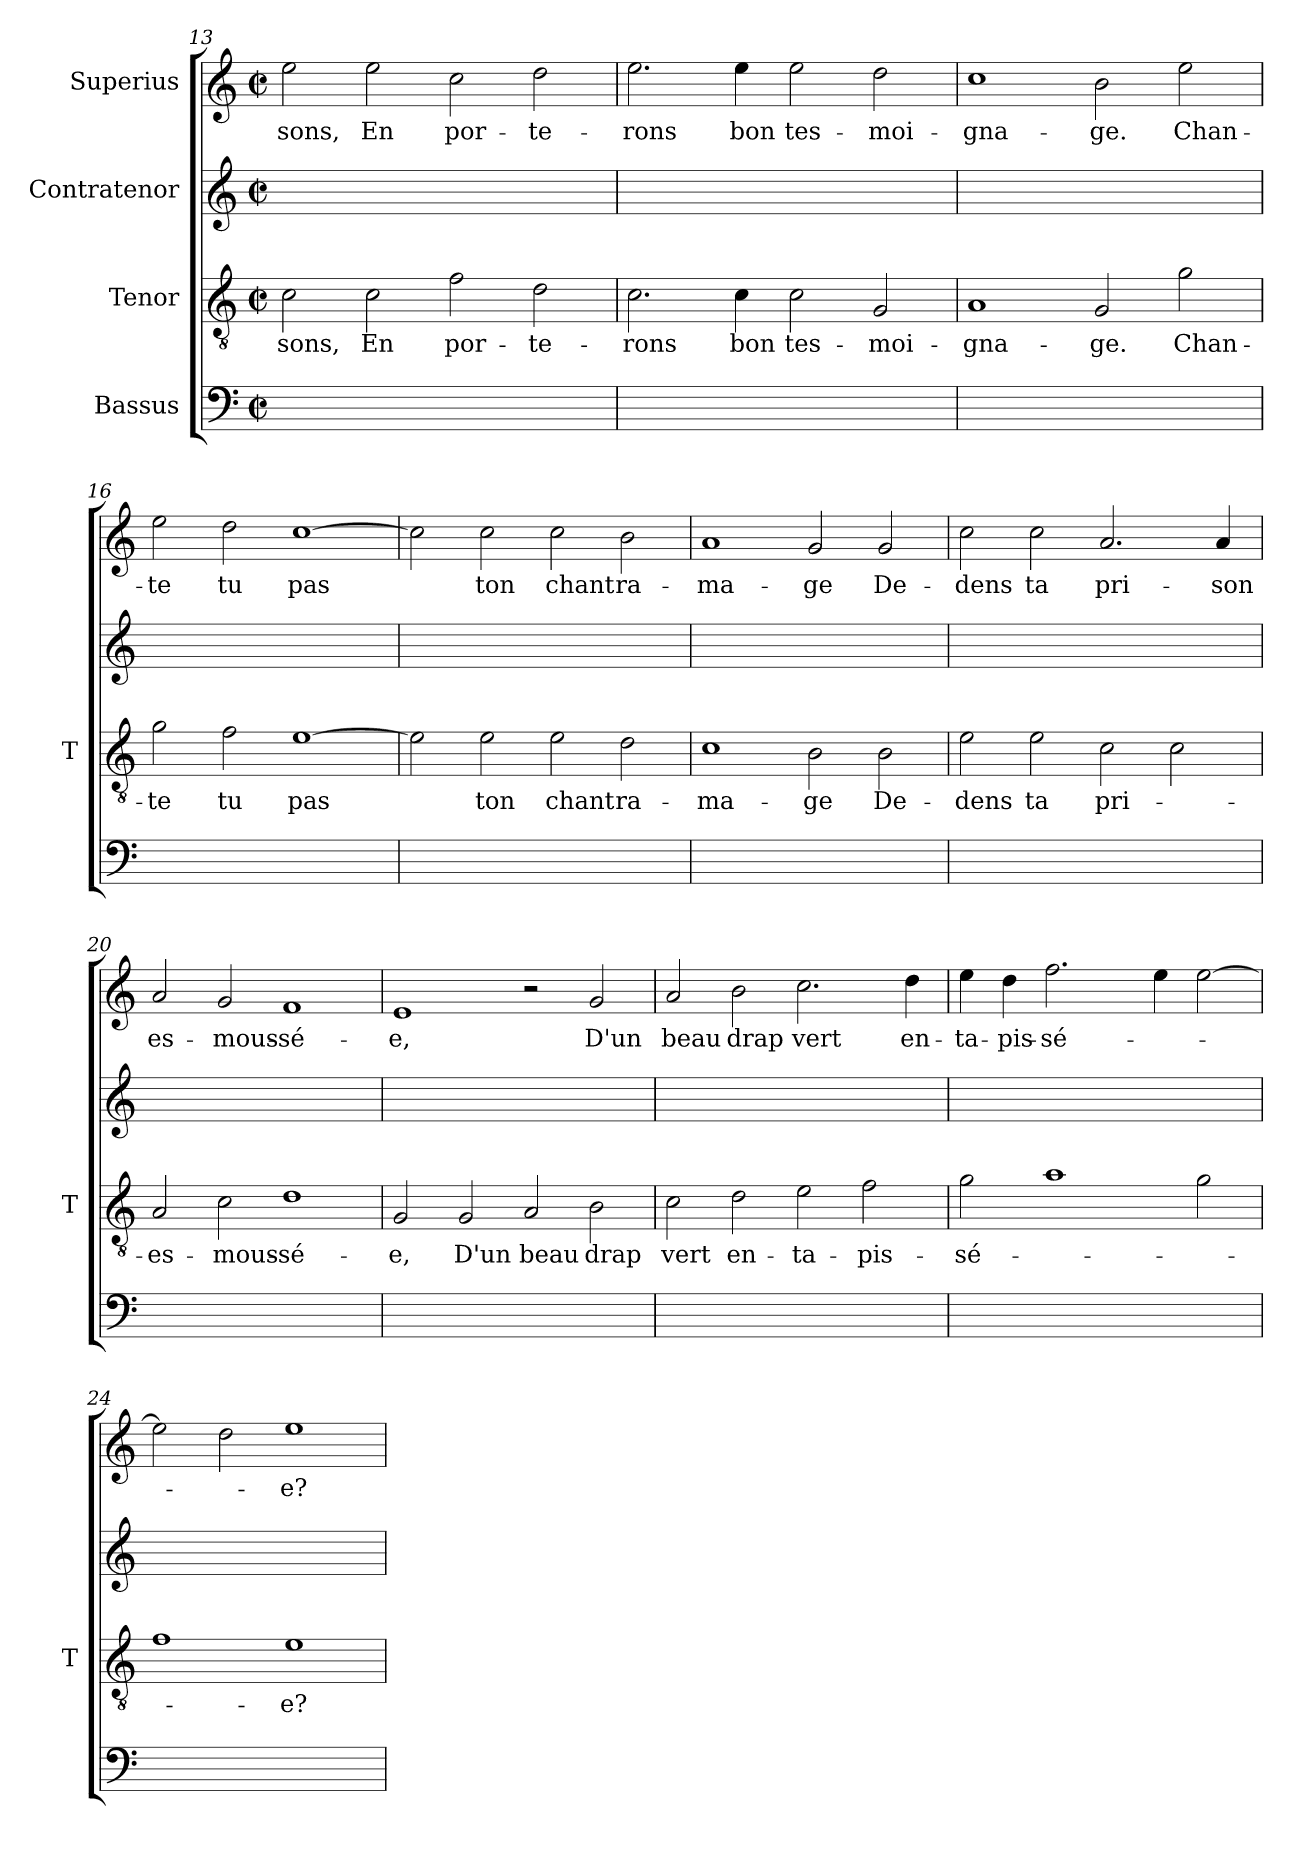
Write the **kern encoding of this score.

**kern	**kern	**text	**kern	**kern	**text
*part4	*part3	*part3	*part2	*part1	*part1
*staff4	*staff3	*staff3	*staff2	*staff1	*staff1
*I"Bassus	*I"Tenor	*	*I"Contratenor	*I"Superius	*
*	*I'T	*	*	*	*
*clefF4	*clefGv2	*	*clefG2	*clefG2	*
*k[]	*k[]	*	*k[]	*k[]	*
*C:	*C:	*	*C:	*C:	*
*M2/2	*M2/2	*	*M2/2	*M2/2	*
*met(c|)	*met(c|)	*	*met(c|)	*met(c|)	*
=13	=13	=13	=13	=13	=13
1ryy	2c	-sons,	1ryy	2ee	-sons,
.	2c	-En	.	2ee	-En
1ryy	2f	por-	1ryy	2cc	por-
.	2d	te-	.	2dd	te-
=14	=14	=14	=14	=14	=14
1ryy	2.c	-rons	1ryy	2.ee	-rons
.	4c	-bon	.	4ee	-bon
1ryy	2c	tes-	1ryy	2ee	tes-
.	2G	moi-	.	2dd	moi-
!!LO:PB:g=z
=15	=15	=15	=15	=15	=15
1ryy	1A	gna-	1ryy	1cc	gna-
1ryy	2G	-ge.	1ryy	2b	-ge.
.	2g	Chan-	.	2ee	Chan-
=16	=16	=16	=16	=16	=16
1ryy	2g	-te	1ryy	2ee	-te
.	2f	-tu	.	2dd	-tu
1ryy	[1e	-pas	1ryy	[1cc	-pas
=17	=17	=17	=17	=17	=17
1ryy	2e]	.	1ryy	2cc]	.
.	2e	-ton	.	2cc	-ton
1ryy	2e	-chant	1ryy	2cc	-chant
.	2d	ra-	.	2b	ra-
=18	=18	=18	=18	=18	=18
1ryy	1c	ma-	1ryy	1a	ma-
1ryy	2B	-ge	1ryy	2g	-ge
.	2B	De-	.	2g	De-
=19	=19	=19	=19	=19	=19
1ryy	2e	-dens	1ryy	2cc	-dens
.	2e	-ta	.	2cc	-ta
1ryy	2c	pri-	1ryy	2.a	pri-
.	2c	.	.	.	.
.	.	.	.	4a	-son
=20	=20	=20	=20	=20	=20
1ryy	2A	es-	1ryy	2a	es-
.	2c	mous-	.	2g	mous-
1ryy	1d	sé-	1ryy	1f	sé-
=21	=21	=21	=21	=21	=21
1ryy	2G	-e,	1ryy	1e	-e,
.	2G	-D'un	.	.	.
1ryy	2A	-beau	1ryy	2r	.
.	2B	-drap	.	2g	-D'un
=22	=22	=22	=22	=22	=22
1ryy	2c	-vert	1ryy	2a	-beau
.	2d	en-	.	2b	-drap
1ryy	2e	ta-	1ryy	2.cc	-vert
.	2f	pis-	.	.	.
.	.	.	.	4dd	en-
=23	=23	=23	=23	=23	=23
1ryy	2g	sé-	1ryy	4ee	ta-
.	.	.	.	4dd	pis-
.	1a	.	.	2.ff	sé-
1ryy	.	.	1ryy	.	.
.	.	.	.	4ee	.
.	2g	.	.	[2ee	.
!!LO:PB:g=z
=24	=24	=24	=24	=24	=24
1ryy	1f	.	1ryy	2ee]	.
.	.	.	.	2dd	.
1ryy	1e	-e?	1ryy	1ee	-e?
=	=	=	=	=	=
*-	*-	*-	*-	*-	*-
